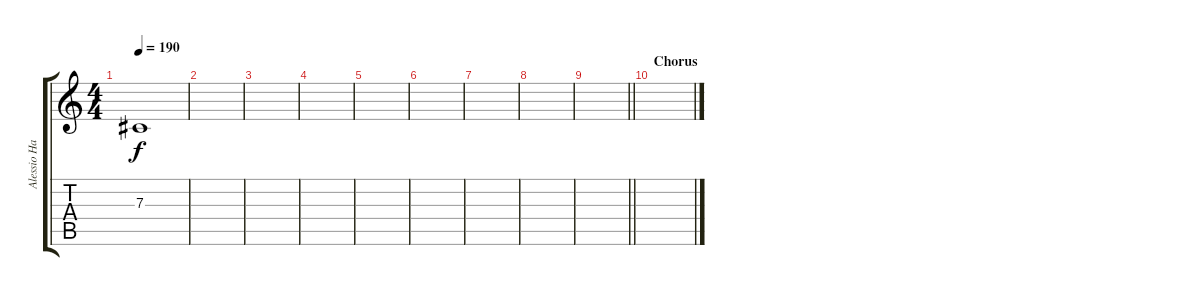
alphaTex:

\track ("Alessio Harmonies" "Alessio Ha") {instrument lead1square}
\staff {score tabs}
\tuning (Eb4 Bb3 Gb3 Db3 Ab2 Eb2) {hide}
\ts (4 4)
\tempo 190
\clef g2
\ks c
7.3.1{dy f} |
|
|
|
|
|
|
|
\barLineRight lightlight
|
\section ("" "Chorus")
